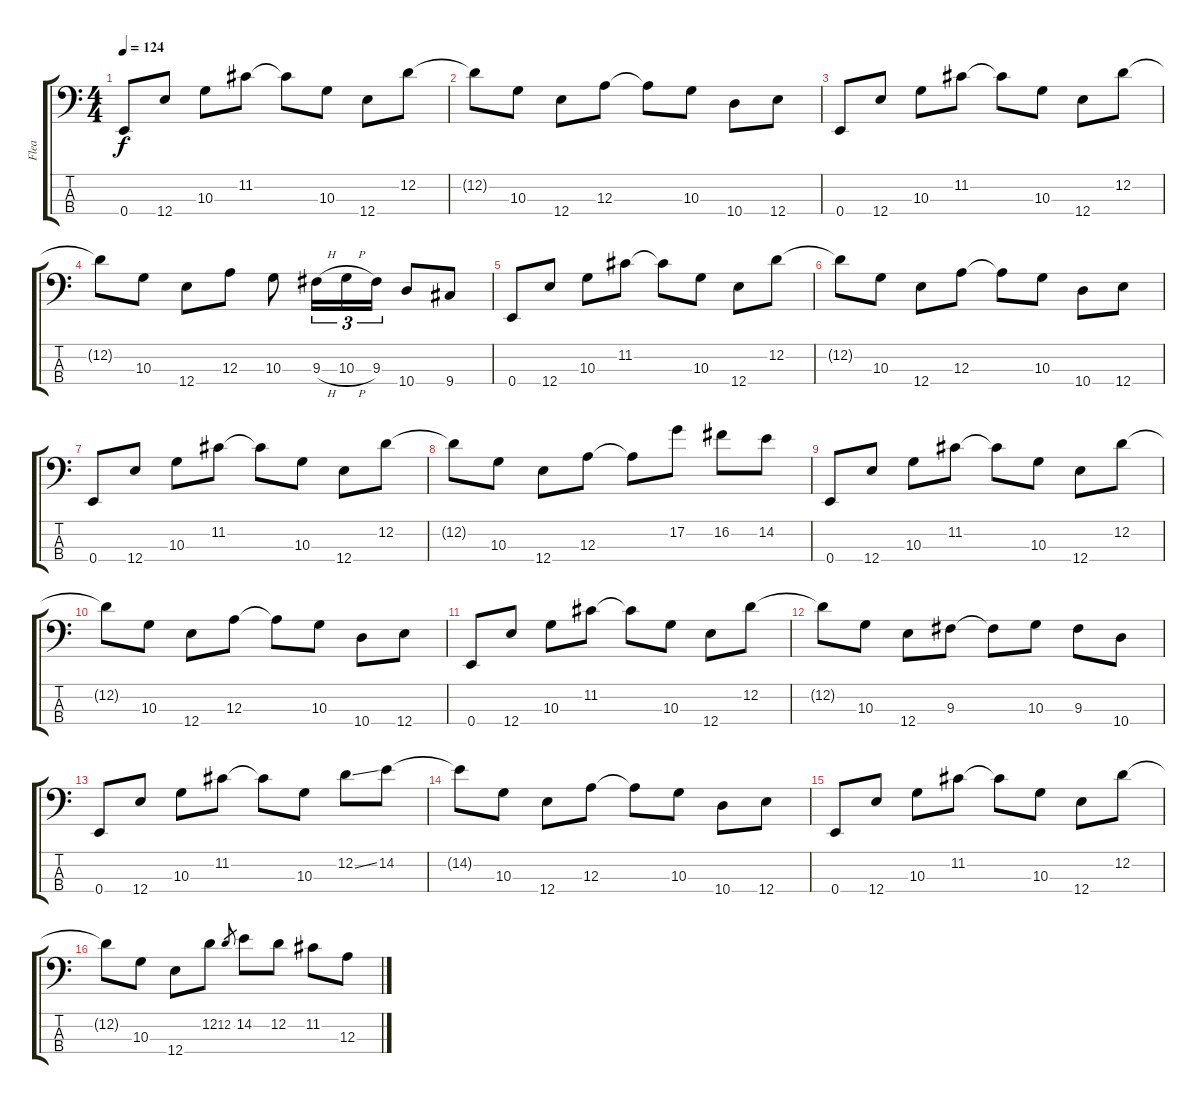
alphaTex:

\track ("Flea" "Flea") {instrument electricbassfinger}
\staff {score tabs}
\tuning (G2 D2 A1 E1) {hide}
\ts (4 4)
\tempo 124
\tempo 88
\tempo 124
\clef f4
\ks c
0.4.8{dy f instrument electricbassfinger} 12.4.8 10.3.8 11.2.8 11.2{t}.8 10.3.8 12.4.8 12.2.8 |
12.2{t}.8 10.3.8 12.4.8 12.3.8 12.3{t}.8 10.3.8 10.4.8 12.4.8 |
0.4.8 12.4.8 10.3.8 11.2.8 11.2{t}.8 10.3.8 12.4.8 12.2.8 |
12.2{t}.8 10.3.8 12.4.8 12.3.8 10.3.8 9.3{h}.16{tu (3 2)} 10.3{h}.16{tu (3 2)} 9.3.16{tu (3 2)} 10.4.8 9.4.8 |
0.4.8 12.4.8 10.3.8 11.2.8 11.2{t}.8 10.3.8 12.4.8 12.2.8 |
12.2{t}.8 10.3.8 12.4.8 12.3.8 12.3{t}.8 10.3.8 10.4.8 12.4.8 |
0.4.8 12.4.8 10.3.8 11.2.8 11.2{t}.8 10.3.8 12.4.8 12.2.8 |
12.2{t}.8 10.3.8 12.4.8 12.3.8 12.3{t}.8 17.2.8 16.2.8 14.2.8 |
0.4.8 12.4.8 10.3.8 11.2.8 11.2{t}.8 10.3.8 12.4.8 12.2.8 |
12.2{t}.8 10.3.8 12.4.8 12.3.8 12.3{t}.8 10.3.8 10.4.8 12.4.8 |
0.4.8 12.4.8 10.3.8 11.2.8 11.2{t}.8 10.3.8 12.4.8 12.2.8 |
12.2{t}.8 10.3.8 12.4.8 9.3.8 9.3{t}.8 10.3.8 9.3.8 10.4.8 |
0.4.8 12.4.8 10.3.8 11.2.8 11.2{t}.8 10.3.8 12.2{ss}.8 14.2.8 |
14.2{t}.8 10.3.8 12.4.8 12.3.8 12.3{t}.8 10.3.8 10.4.8 12.4.8 |
0.4.8 12.4.8 10.3.8 11.2.8 11.2{t}.8 10.3.8 12.4.8 12.2.8 |
12.2{t}.8 10.3.8 12.4.8 12.2.8 12.2.8{gr} 14.2.8 12.2.8 11.2.8 12.3.8
